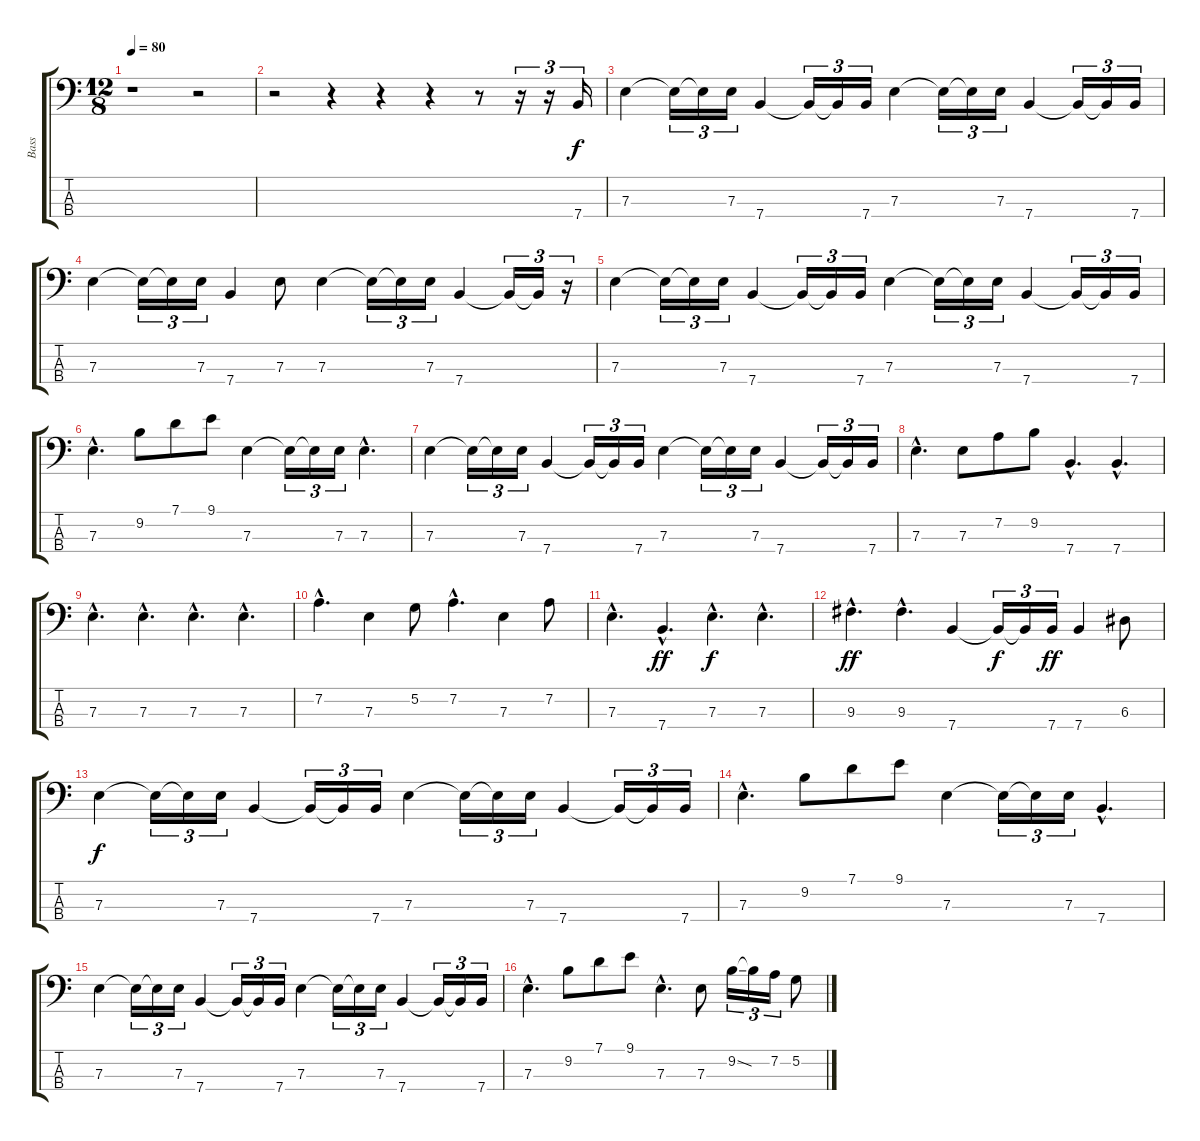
\track ("Bass" "Bass") {instrument electricbassfinger}
\staff {score tabs}
\tuning (G2 D2 A1 E1) {hide}
\ts (12 8)
\tempo 80
\clef f4
\ks c
r.1{dy f instrument electricbassfinger} r.2 |
r.2 r.4 r.4 r.4 r.8 r.16{tu (3 2)} r.16{tu (3 2)} 7.4.16{tu (3 2)} |
7.3.4 7.3{t}.16{tu (3 2)} 7.3{t}.16{tu (3 2)} 7.3.16{tu (3 2)} 7.4.4 7.4{t}.16{tu (3 2)} 7.4{t}.16{tu (3 2)} 7.4.16{tu (3 2)} 7.3.4 7.3{t}.16{tu (3 2)} 7.3{t}.16{tu (3 2)} 7.3.16{tu (3 2)} 7.4.4 7.4{t}.16{tu (3 2)} 7.4{t}.16{tu (3 2)} 7.4.16{tu (3 2)} |
7.3.4 7.3{t}.16{tu (3 2)} 7.3{t}.16{tu (3 2)} 7.3.16{tu (3 2)} 7.4.4 7.3.8 7.3.4 7.3{t}.16{tu (3 2)} 7.3{t}.16{tu (3 2)} 7.3.16{tu (3 2)} 7.4.4 7.4{t}.16{tu (3 2)} 7.4{t}.16{tu (3 2)} r.16{tu (3 2)} |
7.3.4 7.3{t}.16{tu (3 2)} 7.3{t}.16{tu (3 2)} 7.3.16{tu (3 2)} 7.4.4 7.4{t}.16{tu (3 2)} 7.4{t}.16{tu (3 2)} 7.4.16{tu (3 2)} 7.3.4 7.3{t}.16{tu (3 2)} 7.3{t}.16{tu (3 2)} 7.3.16{tu (3 2)} 7.4.4 7.4{t}.16{tu (3 2)} 7.4{t}.16{tu (3 2)} 7.4.16{tu (3 2)} |
7.3{hac}.4{d} 9.2.8 7.1.8 9.1.8 7.3.4 7.3{t}.16{tu (3 2)} 7.3{t}.16{tu (3 2)} 7.3.16{tu (3 2)} 7.3{hac}.4{d} |
7.3.4 7.3{t}.16{tu (3 2)} 7.3{t}.16{tu (3 2)} 7.3.16{tu (3 2)} 7.4.4 7.4{t}.16{tu (3 2)} 7.4{t}.16{tu (3 2)} 7.4.16{tu (3 2)} 7.3.4 7.3{t}.16{tu (3 2)} 7.3{t}.16{tu (3 2)} 7.3.16{tu (3 2)} 7.4.4 7.4{t}.16{tu (3 2)} 7.4{t}.16{tu (3 2)} 7.4.16{tu (3 2)} |
7.3{hac}.4{d} 7.3.8 7.2.8 9.2.8 7.4{hac}.4{d} 7.4{hac}.4{d} |
7.3{hac}.4{d} 7.3{hac}.4{d} 7.3{hac}.4{d} 7.3{hac}.4{d} |
7.2{hac}.4{d} 7.3.4 5.2.8 7.2{hac}.4{d} 7.3.4 7.2.8 |
7.3{hac}.4{d} 7.4{hac}.4{d dy ff} 7.3{hac}.4{d dy f} 7.3{hac}.4{d} |
9.3{hac}.4{d dy ff} 9.3{hac}.4{d} 7.4.4 7.4{t}.16{tu (3 2) dy f} 7.4{t}.16{tu (3 2)} 7.4.16{tu (3 2) dy ff} 7.4.4 6.3.8 |
7.3.4{dy f} 7.3{t}.16{tu (3 2)} 7.3{t}.16{tu (3 2)} 7.3.16{tu (3 2)} 7.4.4 7.4{t}.16{tu (3 2)} 7.4{t}.16{tu (3 2)} 7.4.16{tu (3 2)} 7.3.4 7.3{t}.16{tu (3 2)} 7.3{t}.16{tu (3 2)} 7.3.16{tu (3 2)} 7.4.4 7.4{t}.16{tu (3 2)} 7.4{t}.16{tu (3 2)} 7.4.16{tu (3 2)} |
7.3{hac}.4{d} 9.2.8 7.1.8 9.1.8 7.3.4 7.3{t}.16{tu (3 2)} 7.3{t}.16{tu (3 2)} 7.3.16{tu (3 2)} 7.4{hac}.4{d} |
7.3.4 7.3{t}.16{tu (3 2)} 7.3{t}.16{tu (3 2)} 7.3.16{tu (3 2)} 7.4.4 7.4{t}.16{tu (3 2)} 7.4{t}.16{tu (3 2)} 7.4.16{tu (3 2)} 7.3.4 7.3{t}.16{tu (3 2)} 7.3{t}.16{tu (3 2)} 7.3.16{tu (3 2)} 7.4.4 7.4{t}.16{tu (3 2)} 7.4{t}.16{tu (3 2)} 7.4.16{tu (3 2)} |
7.3{hac}.4{d} 9.2.8 7.1.8 9.1.8 7.3{hac}.4{d} 7.3.8 9.2{ss}.16{tu (3 2)} 9.2{t}.16{tu (3 2)} 7.2.16{tu (3 2)} 5.2.8
